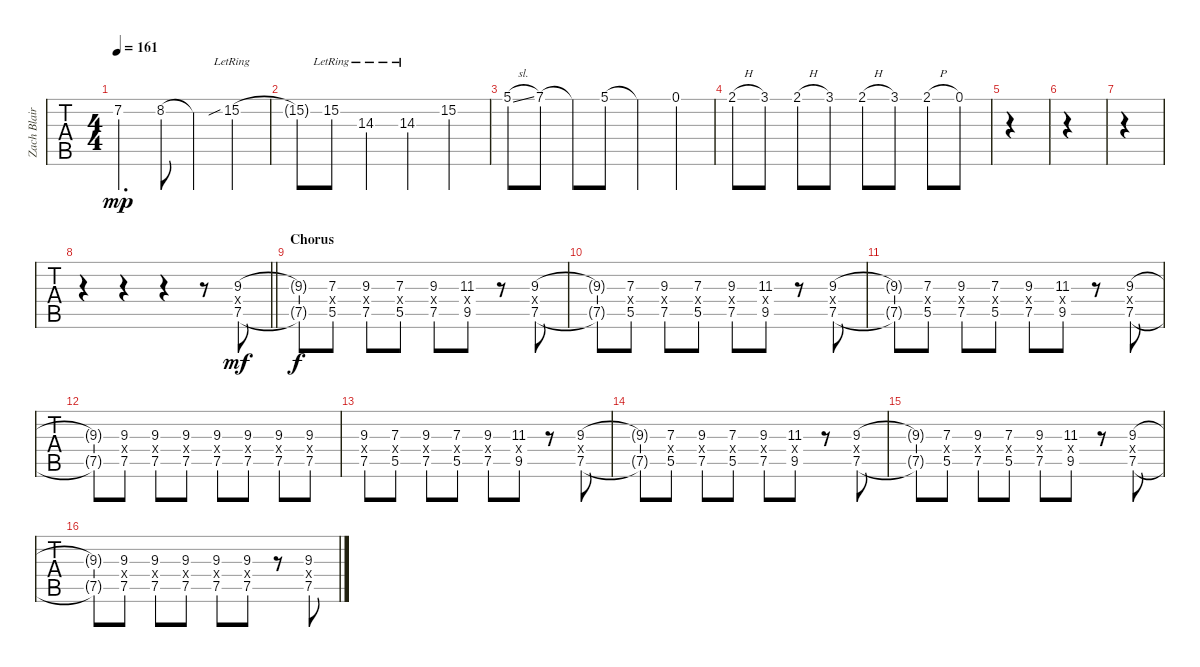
\track ("Zach Blair - Guitar Two" "Zach Blair") {instrument distortionguitar}
\staff {tabs}
\tuning (Eb4 Bb3 Gb3 Db3 Ab2 Eb2) {hide}
\ts (4 4)
\tempo 161
\clef g2
\ks db
7.2.4{d dy mp} 8.2.8 8.2{t}.4 15.2{sib lr}.4 |
15.2{t}.8 15.2{lr}.8 14.3{lr}.4 14.3{lr}.4 15.2.4 |
5.1{sl}.8 7.1.8 7.1{t}.8 5.1.8 5.1{t}.4 0.1.4 |
2.1{h}.8 3.1.8 2.1{h}.8 3.1.8 2.1{h}.8 3.1.8 2.1{h}.8 0.1.8 |
|
|
|
\barLineRight lightlight
r.4 r.4 r.4 r.8 (9.3 7.4{x} 7.5).8{dy mf} |
\section ("" "Chorus")
(9.3{t} 7.5{t}).8{dy f} (7.3 5.4{x} 5.5).8 (9.3 7.4{x} 7.5).8 (7.3 5.4{x} 5.5).8 (9.3 7.4{x} 7.5).8 (11.3 9.4{x} 9.5).8 r.8 (9.3 7.4{x} 7.5).8 |
(9.3{t} 7.5{t}).8 (7.3 5.4{x} 5.5).8 (9.3 7.4{x} 7.5).8 (7.3 5.4{x} 5.5).8 (9.3 7.4{x} 7.5).8 (11.3 9.4{x} 9.5).8 r.8 (9.3 7.4{x} 7.5).8 |
(9.3{t} 7.5{t}).8 (7.3 5.4{x} 5.5).8 (9.3 7.4{x} 7.5).8 (7.3 5.4{x} 5.5).8 (9.3 7.4{x} 7.5).8 (11.3 9.4{x} 9.5).8 r.8 (9.3 7.4{x} 7.5).8 |
(9.3{t} 7.5{t}).8 (9.3 7.4{x} 7.5).8 (9.3 7.4{x} 7.5).8 (9.3 7.4{x} 7.5).8 (9.3 7.4{x} 7.5).8 (9.3 7.4{x} 7.5).8 (9.3 7.4{x} 7.5).8 (9.3 7.4{x} 7.5).8 |
(9.3 7.4{x} 7.5).8 (7.3 5.4{x} 5.5).8 (9.3 7.4{x} 7.5).8 (7.3 5.4{x} 5.5).8 (9.3 7.4{x} 7.5).8 (11.3 9.4{x} 9.5).8 r.8 (9.3 7.4{x} 7.5).8 |
(9.3{t} 7.5{t}).8 (7.3 5.4{x} 5.5).8 (9.3 7.4{x} 7.5).8 (7.3 5.4{x} 5.5).8 (9.3 7.4{x} 7.5).8 (11.3 9.4{x} 9.5).8 r.8 (9.3 7.4{x} 7.5).8 |
(9.3{t} 7.5{t}).8 (7.3 5.4{x} 5.5).8 (9.3 7.4{x} 7.5).8 (7.3 5.4{x} 5.5).8 (9.3 7.4{x} 7.5).8 (11.3 9.4{x} 9.5).8 r.8 (9.3 7.4{x} 7.5).8 |
(9.3{t} 7.5{t}).8 (9.3 7.4{x} 7.5).8 (9.3 7.4{x} 7.5).8 (9.3 7.4{x} 7.5).8 (9.3 7.4{x} 7.5).8 (9.3 7.4{x} 7.5).8 r.8 (9.3 7.4{x} 7.5).8
